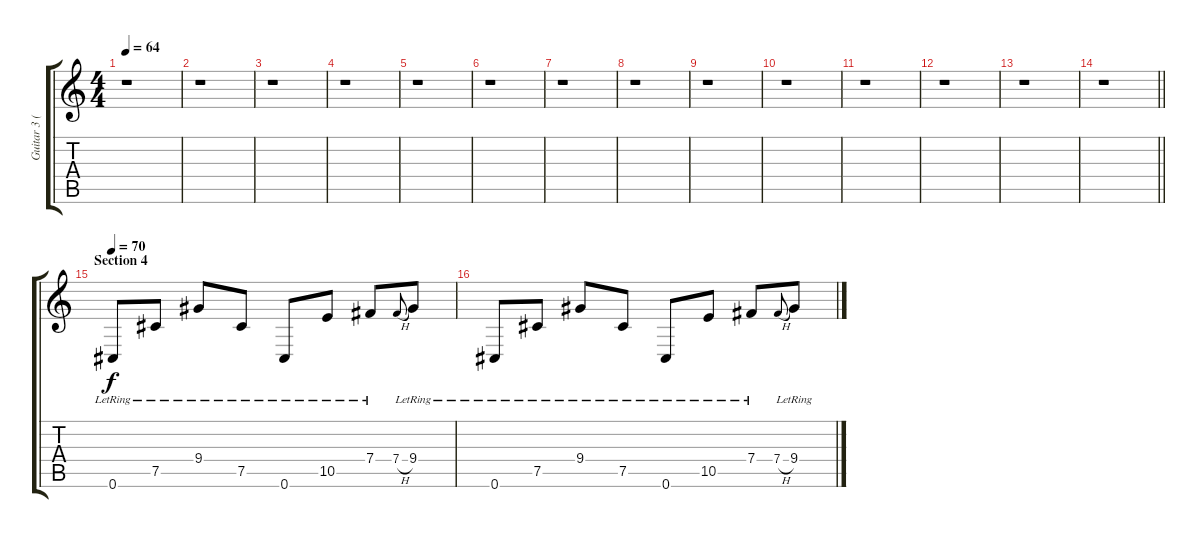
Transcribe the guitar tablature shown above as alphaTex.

\track ("Guitar 3 (Clean)" "Guitar 3 (") {instrument electricguitarjazz}
\staff {score tabs}
\tuning (Db4 Ab3 E3 B2 Gb2 Db2) {hide}
\ts (4 4)
\tempo 64
\clef g2
\ks c
r.1{dy f} |
r.1 |
r.1 |
r.1 |
r.1 |
r.1 |
r.1 |
r.1 |
r.1 |
r.1 |
r.1 |
r.1 |
r.1 |
\barLineRight lightlight
r.1 |
\section ("" "Section 4")
\tempo 70
0.6{lr}.8 7.5{lr}.8 9.4{lr}.8 7.5{lr}.8 0.6{lr}.8 10.5{lr}.8 7.4{lr}.8 7.4{h}.8{gr onbeat} 9.4{lr}.8 |
0.6{lr}.8 7.5{lr}.8 9.4{lr}.8 7.5{lr}.8 0.6{lr}.8 10.5{lr}.8 7.4{lr}.8 7.4{h}.8{gr onbeat} 9.4{lr}.8
